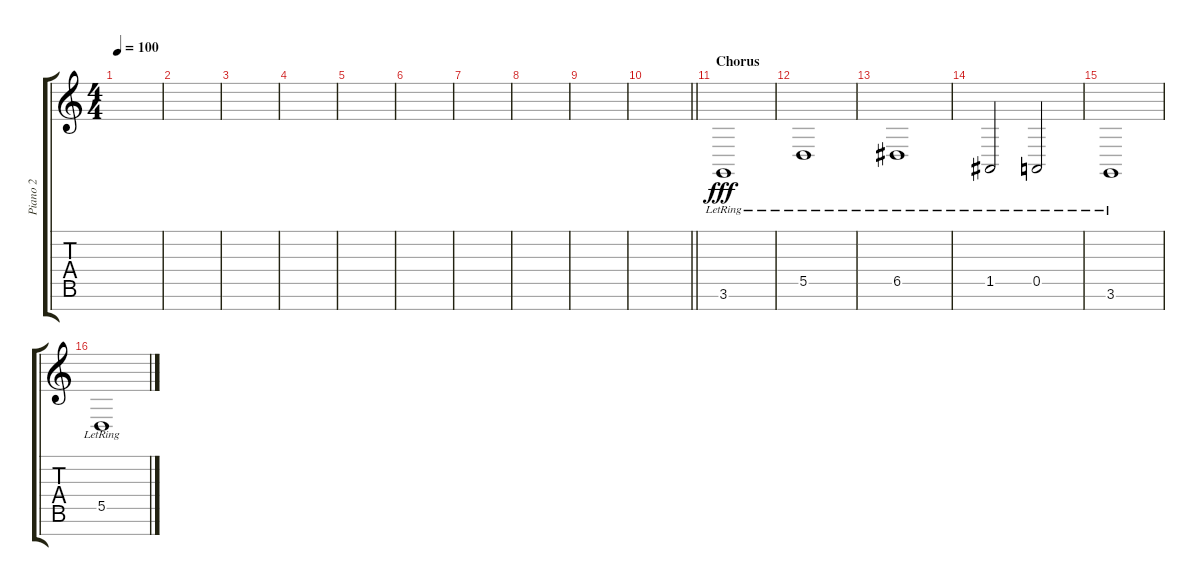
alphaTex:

\track ("Piano 2" "Piano 2") {instrument acousticgrandpiano}
\staff {score tabs}
\tuning (E4 B3 G3 D3 A2 E2 B1) {hide}
\ts (4 4)
\tempo 100
\clef g2
\ks c
|
|
|
|
|
|
|
|
|
\barLineRight lightlight
|
\section ("" "Chorus")
3.6{lr}.1{dy fff} |
5.5{lr}.1 |
6.5{lr}.1 |
1.5{lr}.2 0.5{lr}.2 |
3.6{lr}.1 |
5.5{lr}.1
